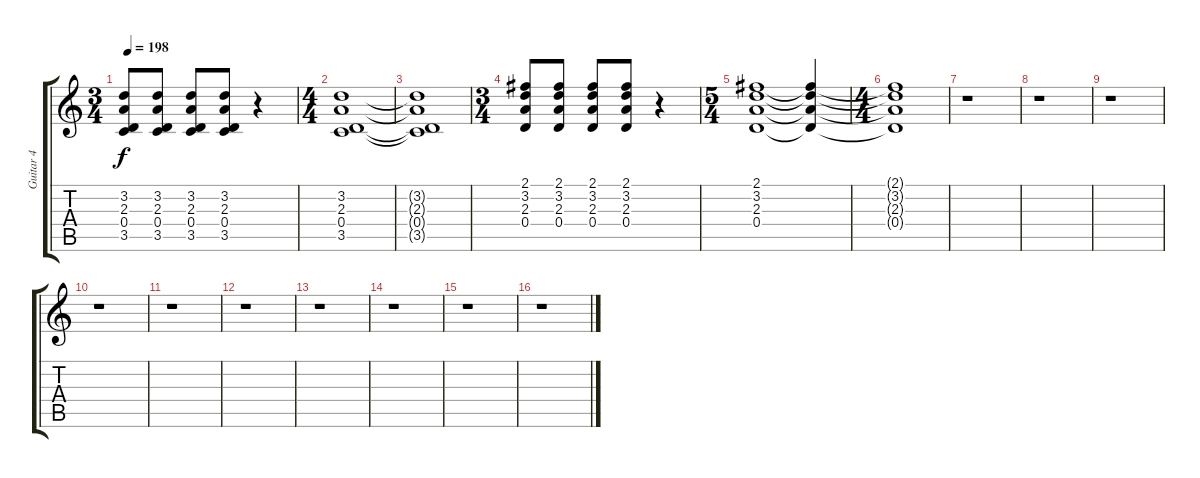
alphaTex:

\track ("Guitar 4" "Guitar 4") {instrument overdrivenguitar}
\staff {score tabs}
\tuning (E4 B3 G3 D3 A2 E2) {hide}
\ts (3 4)
\tempo 198
\clef g2
\ks c
(3.2 2.3 0.4 3.5).8{dy f} (3.2 2.3 0.4 3.5).8 (3.2 2.3 0.4 3.5).8 (3.2 2.3 0.4 3.5).8 r.4 |
\ts (4 4)
(3.2 2.3 0.4 3.5).1 |
(3.2{t} 2.3{t} 0.4{t} 3.5{t}).1 |
\ts (3 4)
(2.1 3.2 2.3 0.4).8 (2.1 3.2 2.3 0.4).8 (2.1 3.2 2.3 0.4).8 (2.1 3.2 2.3 0.4).8 r.4 |
\ts (5 4)
(2.1 3.2 2.3 0.4).1 (2.1{t} 3.2{t} 2.3{t} 0.4{t}).4 |
\ts (4 4)
(2.1{t} 3.2{t} 2.3{t} 0.4{t}).1 |
r.1 |
r.1 |
r.1 |
r.1 |
r.1 |
r.1 |
r.1 |
r.1 |
r.1 |
r.1
